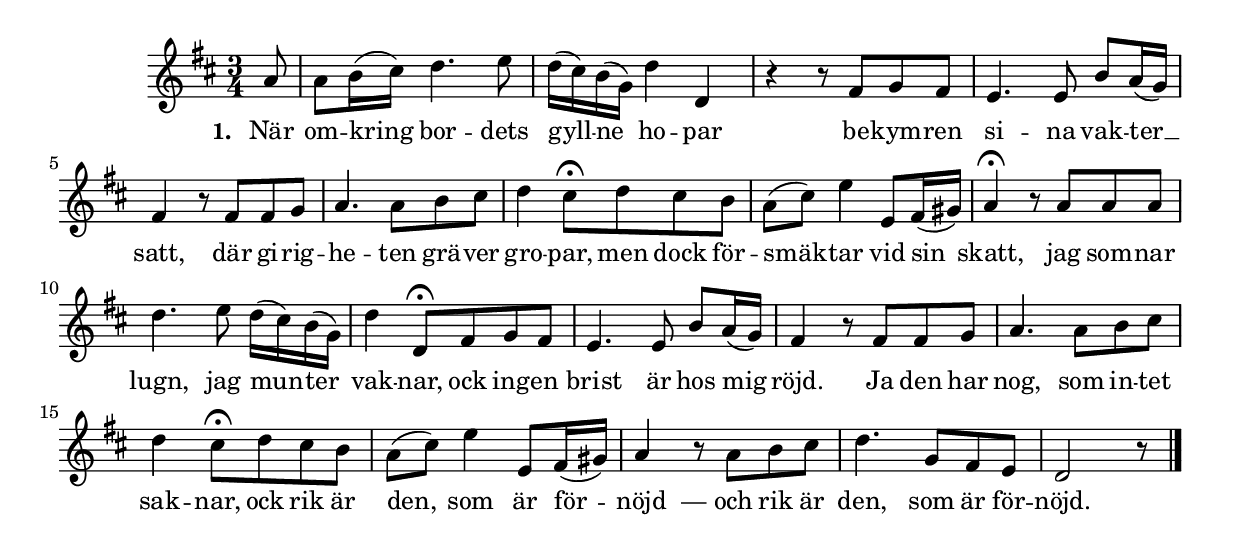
{
\time 3/4
\key d \major

 \partial 8
 a'8  | 
 a' b'16-( cis''-) d''4. e''8  | 
 d''16-( cis''-) b'-( g'-) d''4 d'  | 
 r r8 fis' g' fis'  | 
 e'4. e'8 b' a'16-( g'-)  | 
 fis'4 r8 fis' fis' g'  | 
 a'4. a'8 b' cis''  | 
 d''4 cis''8-\fermata d'' cis'' b'  | 
 a'-( cis''-) e''4 e'8 fis'16-( gis'-)  | 
 a'4-\fermata r8 a' a' a'  | 
 d''4. e''8 d''16-( cis''-) b'-( g'-) d''4 d'8-\fermata fis' g' fis'  | 
 e'4. e'8 b' a'16-( g'-)  | 
 fis'4 r8 fis' fis' g'  | 
 a'4. a'8 b' cis''  | 
 d''4 cis''8-\fermata d'' cis'' b'  | 
 a'-( cis''-) e''4 e'8 fis'16-( gis'-)  | 
 a'4 r8 a' b' cis''  | 
 d''4. g'8 fis' e'  | 
 d'2 r8 \bar "|."
 }
 \addlyrics {
     \set stanza = #"1. "
     När om -- kring bor -- dets gyll --  -- ne ho -- par be -- kym -- ren
     si -- na vak -- ter __ satt, där gi -- rig -- he -- ten grä -- ver
     gro -- par, men dock för -- smäk --  -- tar vid sin skatt, jag som -- nar
     lugn, jag mun --  -- ter vak -- nar, ock ing -- en brist är hos mig
     röjd. Ja den har nog, som in -- tet sak -- nar, ock rik är
     den, som är för --
     \once \override LyricText.self-alignment-X = #-0.5 "nöjd  —" och rik är den, som är för -- nöjd.
}
